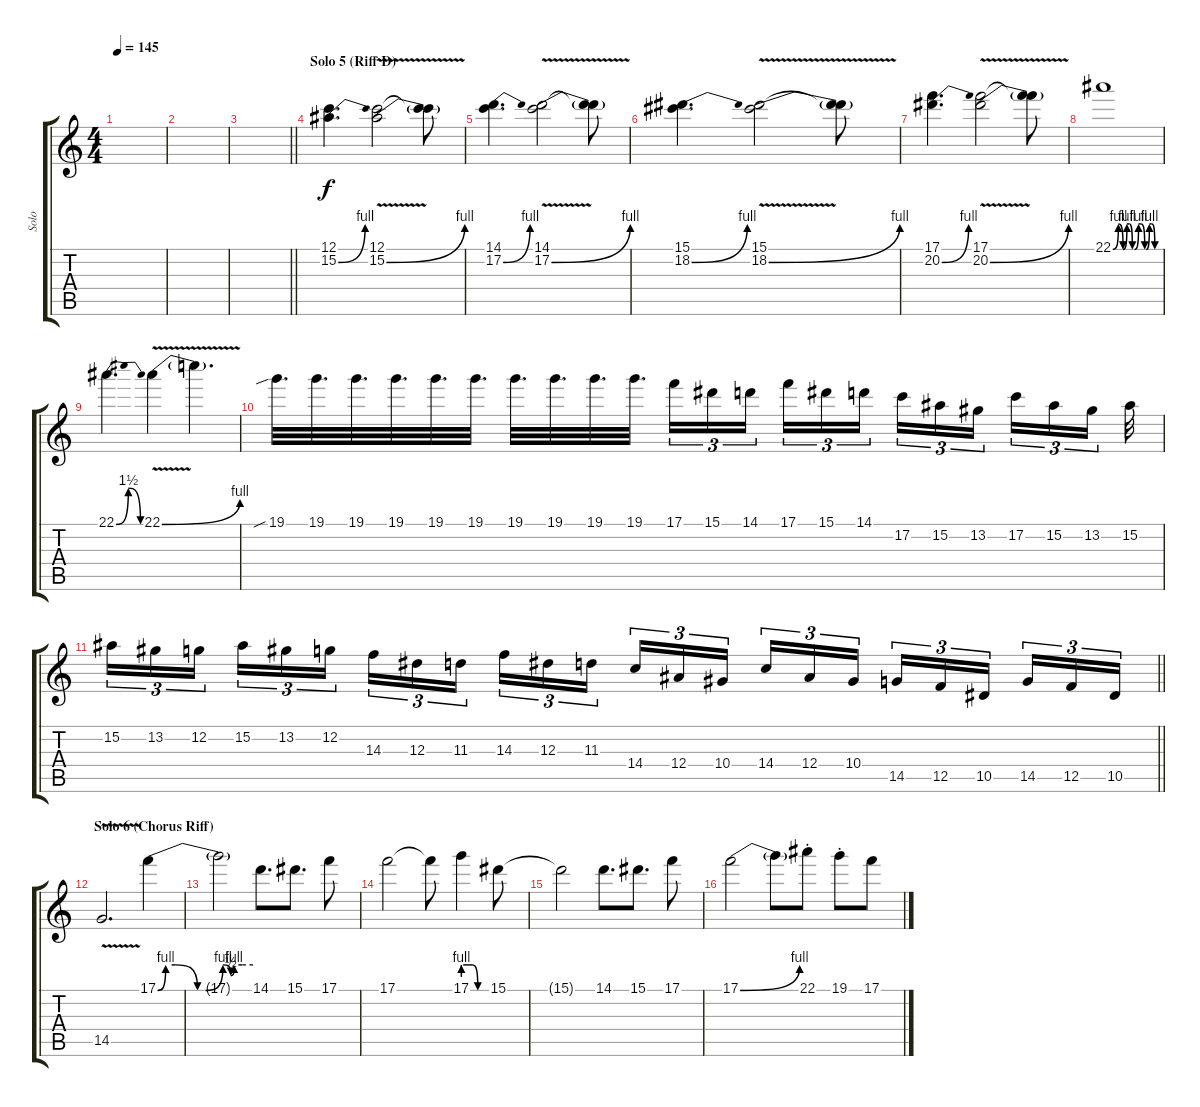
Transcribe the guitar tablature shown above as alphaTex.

\track ("Solo" "Solo") {instrument distortionguitar}
\staff {score tabs}
\tuning (C4 G3 Eb3 Bb2 F2 C2) {hide}
\ts (4 4)
\tempo 145
\clef g2
\ks c
|
|
\barLineRight lightlight
|
\section ("" "Solo 5 (Riff D)")
(12.1 15.2{be (bend 0 0 60 4)}).4{d} (12.1 15.2{be (bend 0 0 60 4) v}).2 (12.1{t} 15.2{t}).8 |
(14.1 17.2{be (bend 0 0 60 4)}).4{d} (14.1 17.2{be (bend 0 0 60 4) v}).2 (14.1{t} 17.2{t}).8 |
(15.1 18.2{be (bend 0 0 60 4)}).4{d} (15.1 18.2{be (bend 0 0 60 4) v}).2 (15.1{t} 18.2{t}).8 |
(17.1 20.2{be (bend 0 0 60 4)}).4{d} (17.1 20.2{be (bend 0 0 60 4) v}).2 (17.1{t} 20.2{t}).8 |
22.1{be (custom 0 0 7 4 13 0 18 4 21 4 25 0 28 0 33 4 36 4 41 0 43 0 47 4 50 4 54 0 60 0)}.1 |
22.1{be (bendrelease 0 0 10 6 30 6 60 0)}.4{d} 22.1{be (bend 0 0 60 4) v}.4 22.1{t}.4{d} |
19.1{sib}.32{d} 19.1.32{d} 19.1.32{d} 19.1.32{d} 19.1.32{d} 19.1.32{d} 19.1.32{d} 19.1.32{d} 19.1.32{d} 19.1.32{d beam splitsecondary} 17.1.16{tu (3 2)} 15.1.16{tu (3 2)} 14.1.16{tu (3 2) beam splitsecondary} 17.1.16{tu (3 2)} 15.1.16{tu (3 2)} 14.1.16{tu (3 2) beam splitsecondary} 17.2.16{tu (3 2)} 15.2.16{tu (3 2)} 13.2.16{tu (3 2) beam splitsecondary} 17.2.16{tu (3 2)} 15.2.16{tu (3 2)} 13.2.16{tu (3 2) beam splitsecondary} 15.2.32 |
\barLineRight lightlight
15.2.16{tu (3 2)} 13.2.16{tu (3 2)} 12.2.16{tu (3 2) beam splitsecondary} 15.2.16{tu (3 2)} 13.2.16{tu (3 2)} 12.2.16{tu (3 2)} 14.3.16{tu (3 2)} 12.3.16{tu (3 2)} 11.3.16{tu (3 2) beam splitsecondary} 14.3.16{tu (3 2)} 12.3.16{tu (3 2)} 11.3.16{tu (3 2)} 14.4.16{tu (3 2)} 12.4.16{tu (3 2)} 10.4.16{tu (3 2) beam splitsecondary} 14.4.16{tu (3 2)} 12.4.16{tu (3 2)} 10.4.16{tu (3 2)} 14.5.16{tu (3 2)} 12.5.16{tu (3 2)} 10.5.16{tu (3 2) beam splitsecondary} 14.5.16{tu (3 2)} 12.5.16{tu (3 2)} 10.5.16{tu (3 2)} |
\section ("" "Solo 6 (Chorus Riff)")
14.5{v}.2{d} 17.1{be (custom 0 0 5 4 11 4 25 0 30 0 41 4 46 2 48 4 53 4 60 4)}.4 |
17.1{t}.2 14.1.8{d} 15.1.8{d} 17.1.8 |
17.1.2 17.1{t}.8 17.1{be (custom 0 4 15 4 23 4 38 0 60 0)}.4 15.1.8 |
15.1{t}.2 14.1.8{d} 15.1.8{d} 17.1.8 |
17.1{be (bend 0 0 60 4)}.2 17.1{t}.8 22.1{st}.8 19.1{st}.8 17.1.8
